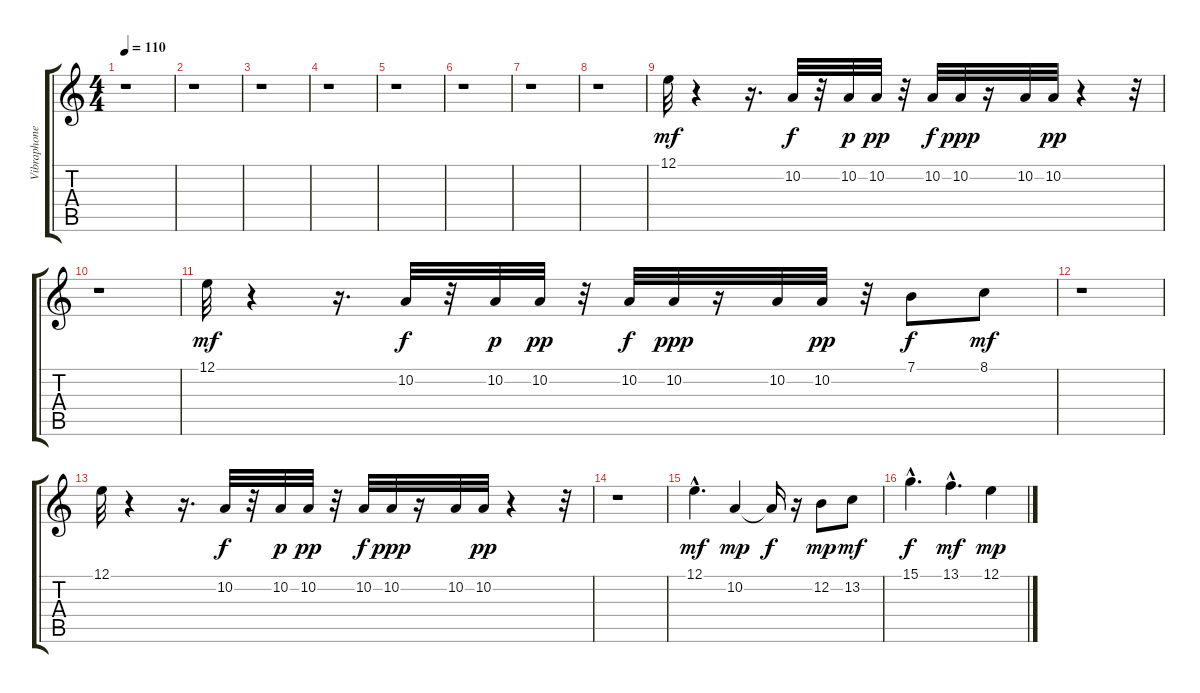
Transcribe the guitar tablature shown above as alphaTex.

\track ("Vibraphone" "Vibraphone") {instrument vibraphone}
\staff {score tabs}
\tuning (E4 B3 G3 D3 A2 E2) {hide}
\ts (4 4)
\tempo 110
\clef g2
\ks c
r.1{dy f} |
r.1 |
r.1 |
r.1 |
r.1 |
r.1 |
r.1 |
r.1 |
12.1.32{dy mf} r.4 r.16{d} 10.2.32{dy f} r.32 10.2.32{dy p} 10.2.32{dy pp} r.32 10.2.32{dy f} 10.2.32{dy ppp} r.16 10.2.32 10.2.32{dy pp} r.4 r.32 |
r.1 |
12.1.32{dy mf} r.4 r.16{d} 10.2.32{dy f} r.32 10.2.32{dy p} 10.2.32{dy pp} r.32 10.2.32{dy f} 10.2.32{dy ppp} r.16 10.2.32 10.2.32{dy pp} r.32 7.1.8{dy f} 8.1.8{dy mf} |
r.1 |
12.1.32 r.4 r.16{d} 10.2.32{dy f} r.32 10.2.32{dy p} 10.2.32{dy pp} r.32 10.2.32{dy f} 10.2.32{dy ppp} r.16 10.2.32 10.2.32{dy pp} r.4 r.32 |
r.1 |
12.1{hac}.4{d dy mf} 10.2.4{dy mp} 10.2{t}.16{dy f} r.16 12.2.8{dy mp} 13.2.8{dy mf} |
15.1{hac}.4{d dy f} 13.1{hac}.4{d dy mf} 12.1.4{dy mp}
